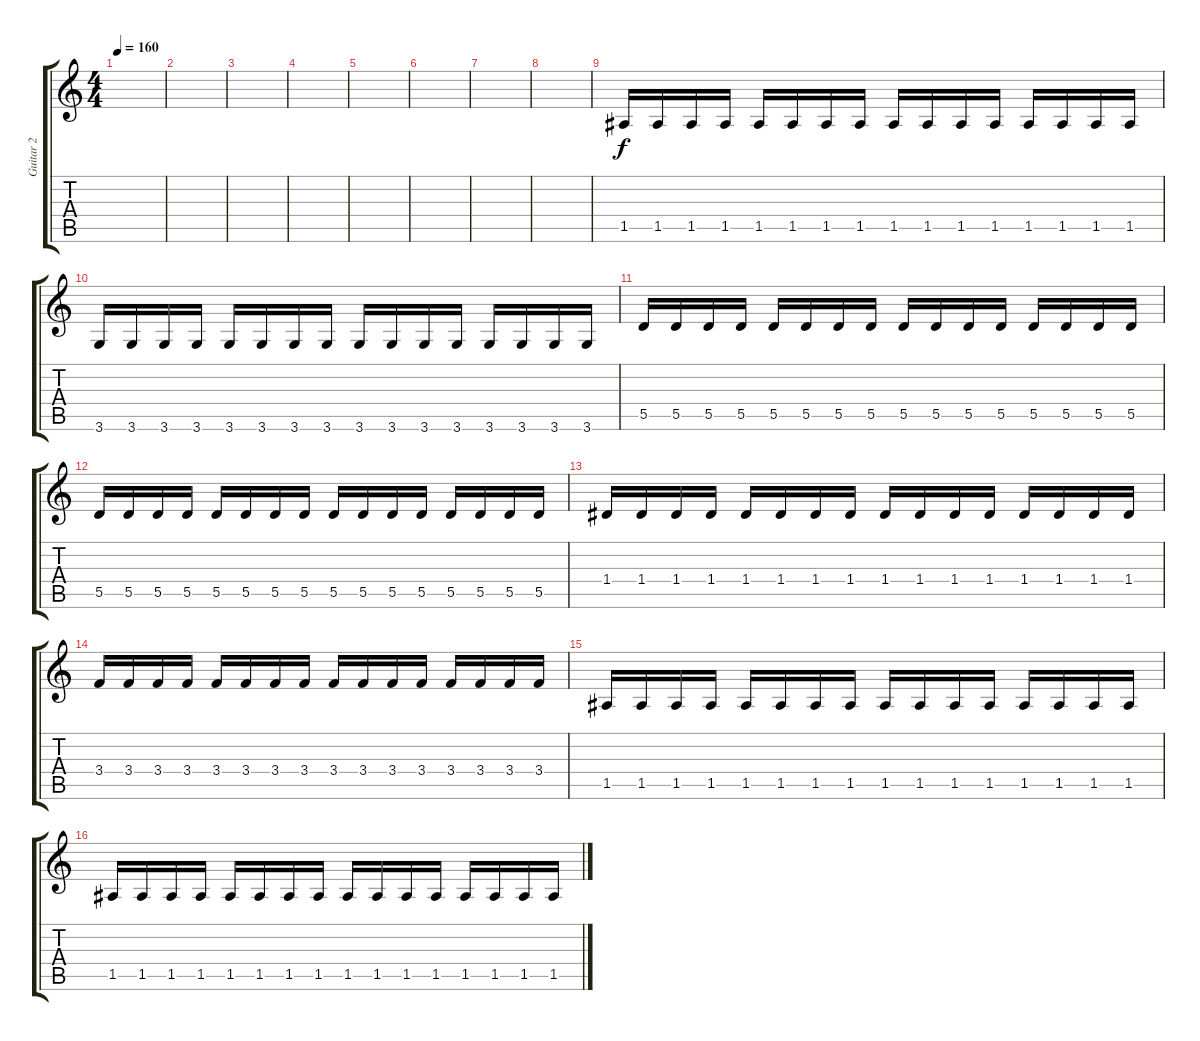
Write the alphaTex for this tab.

\track ("Guitar 2" "Guitar 2") {instrument overdrivenguitar}
\staff {score tabs}
\tuning (E4 B3 G3 D3 A2 E2) {hide}
\ts (4 4)
\tempo 160
\clef g2
\ks c
|
|
|
|
|
|
|
|
1.5.16 1.5.16 1.5.16 1.5.16 1.5.16 1.5.16 1.5.16 1.5.16 1.5.16 1.5.16 1.5.16 1.5.16 1.5.16 1.5.16 1.5.16 1.5.16 |
3.6.16 3.6.16 3.6.16 3.6.16 3.6.16 3.6.16 3.6.16 3.6.16 3.6.16 3.6.16 3.6.16 3.6.16 3.6.16 3.6.16 3.6.16 3.6.16 |
5.5.16 5.5.16 5.5.16 5.5.16 5.5.16 5.5.16 5.5.16 5.5.16 5.5.16 5.5.16 5.5.16 5.5.16 5.5.16 5.5.16 5.5.16 5.5.16 |
5.5.16 5.5.16 5.5.16 5.5.16 5.5.16 5.5.16 5.5.16 5.5.16 5.5.16 5.5.16 5.5.16 5.5.16 5.5.16 5.5.16 5.5.16 5.5.16 |
1.4.16 1.4.16 1.4.16 1.4.16 1.4.16 1.4.16 1.4.16 1.4.16 1.4.16 1.4.16 1.4.16 1.4.16 1.4.16 1.4.16 1.4.16 1.4.16 |
3.4.16 3.4.16 3.4.16 3.4.16 3.4.16 3.4.16 3.4.16 3.4.16 3.4.16 3.4.16 3.4.16 3.4.16 3.4.16 3.4.16 3.4.16 3.4.16 |
1.5.16 1.5.16 1.5.16 1.5.16 1.5.16 1.5.16 1.5.16 1.5.16 1.5.16 1.5.16 1.5.16 1.5.16 1.5.16 1.5.16 1.5.16 1.5.16 |
1.5.16 1.5.16 1.5.16 1.5.16 1.5.16 1.5.16 1.5.16 1.5.16 1.5.16 1.5.16 1.5.16 1.5.16 1.5.16 1.5.16 1.5.16 1.5.16
